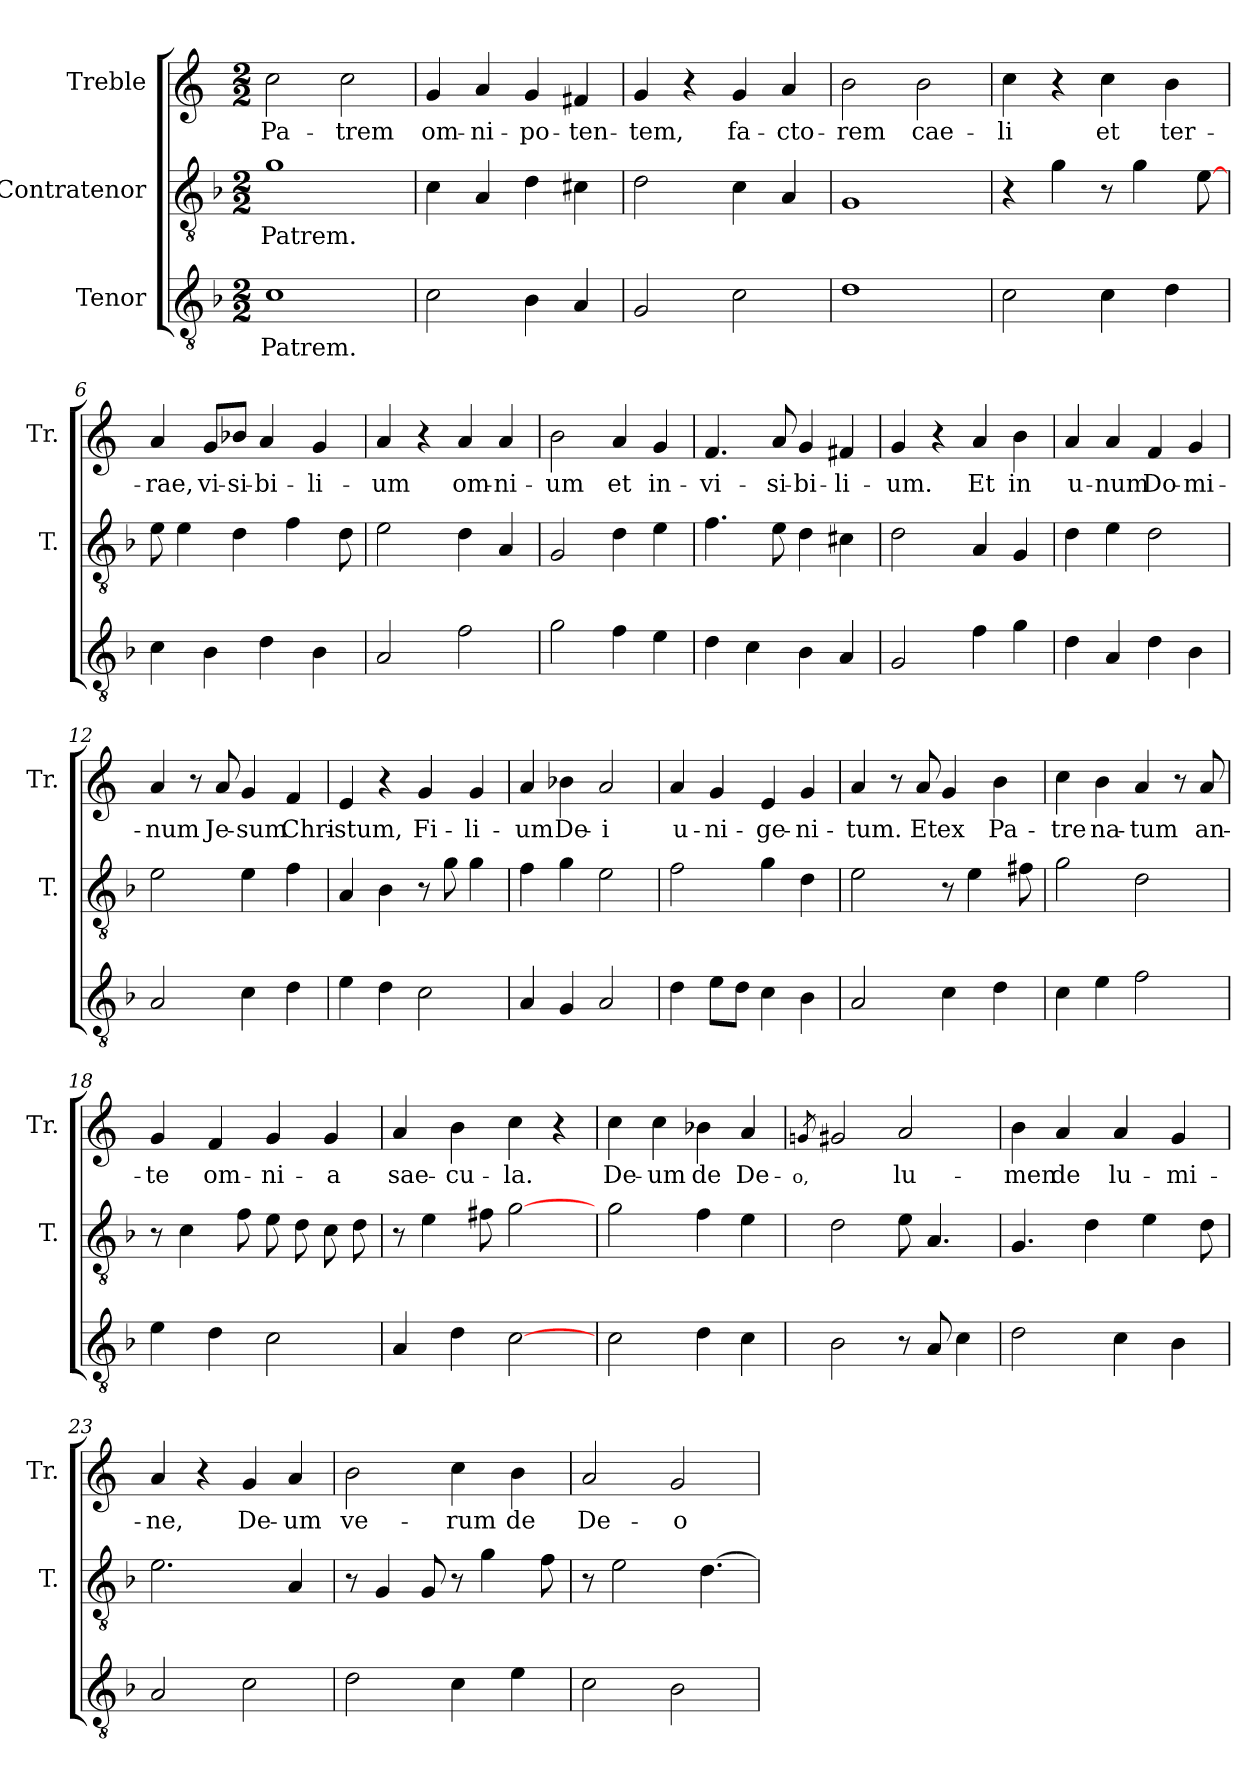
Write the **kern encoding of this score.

**kern	**text	**kern	**text	**kern	**text
*part3	*part3	*part2	*part2	*part1	*part1
*staff3	*staff3	*staff2	*staff2	*staff1	*staff1
*I"Tenor	*	*I"Contratenor	*	*I"Treble	*
*	*	*I'T.	*	*I'Tr.	*
!!LO:PB:g=z
*clefGv2	*	*clefGv2	*	*clefG2	*
*	*	*ITrd7c12	*	*	*
*k[b-]	*	*k[b-]	*	*k[]	*
*d:	*	*d:	*	*C:	*
*M2/2	*	*M2/2	*	*M2/2	*
=1	=1	=1	=1	=1	=1
!	!LO:LY:b:color=#000000	!	!LO:LY:b:color=#000000	!	!LO:LY:b:color=#000000
1ci\	Patrem.	1Gi\	Patrem.	2cci\	Pa-
!	!	!	!	!	!LO:LY:b:color=#000000
.	.	.	.	2cci\	-trem
=2	=2	=2	=2	=2	=2
!	!	!	!	!	!LO:LY:b:color=#000000
2ci\	.	4Ci\	.	4gi/	om-
!	!	!	!	!	!LO:LY:b:color=#000000
.	.	4AAi/	.	4ai/	-ni-
!	!	!	!	!	!LO:LY:b:color=#000000
4B-i\	.	4Di\	.	4gi/	-po-
!	!	!	!	!	!LO:LY:b:color=#000000
4Ai/	.	4C#Xi\	.	4f#Xi/	-ten-
=3	=3	=3	=3	=3	=3
!	!	!	!	!	!LO:LY:b:color=#000000
2Gi/	.	2Di\	.	4gi/	-tem,
.	.	.	.	4r	.
!	!	!	!	!	!LO:LY:b:color=#000000
2ci\	.	4Ci\	.	4gi/	fa-
!	!	!	!	!	!LO:LY:b:color=#000000
.	.	4AAi/	.	4ai/	-cto-
=4	=4	=4	=4	=4	=4
!	!	!	!	!	!LO:LY:b:color=#000000
1di\	.	1GGi/	.	2bi\	-rem
!	!	!	!	!	!LO:LY:b:color=#000000
.	.	.	.	2bi\	cae-
=5	=5	=5	=5	=5	=5
!	!	!	!	!	!LO:LY:b:color=#000000
2ci\	.	4r	.	4cci\	-li
.	.	4Gi\	.	4r	.
!	!	!	!	!	!LO:LY:b:color=#000000
4ci\	.	8r	.	4cci\	et
.	.	4Gi\	.	.	.
!	!	!	!	!	!LO:LY:b:color=#000000
4di\	.	.	.	4bi\	ter-
.	.	[8Ei\L	.	.	.
!!LO:LB:g=z
=6	=6	=6	=6	=6	=6
!	!	!	!	!	!LO:LY:b:color=#000000
4ci\	.	8Ei\L	.	4ai/	-rae,
.	.	4Ei\	.	.	.
!	!	!	!	!	!LO:LY:b:color=#000000
4B-i\	.	.	.	8gi/L	vi-
!	!	!	!	!	!LO:LY:b:color=#000000
.	.	4Di\	.	8b-Xi/J	-si-
!	!	!	!	!	!LO:LY:b:color=#000000
4di\	.	.	.	4ai/	-bi-
.	.	4Fi\	.	.	.
!	!	!	!	!	!LO:LY:b:color=#000000
4B-i\	.	.	.	4gi/	-li-
.	.	8Di\L	.	.	.
=7	=7	=7	=7	=7	=7
!	!	!	!	!	!LO:LY:b:color=#000000
2Ai/	.	2Ei\	.	4ai/	-um
.	.	.	.	4r	.
!	!	!	!	!	!LO:LY:b:color=#000000
2fi\	.	4Di\	.	4ai/	om-
!	!	!	!	!	!LO:LY:b:color=#000000
.	.	4AAi/	.	4ai/	-ni-
=8	=8	=8	=8	=8	=8
!	!	!	!	!	!LO:LY:b:color=#000000
2gi\	.	2GGi/	.	2bi\	-um
!	!	!	!	!	!LO:LY:b:color=#000000
4fi\	.	4Di\	.	4ai/	et
!	!	!	!	!	!LO:LY:b:color=#000000
4ei\	.	4Ei\	.	4gi/	in-
=9	=9	=9	=9	=9	=9
!	!	!	!	!	!LO:LY:b:color=#000000
4di\	.	4.Fi\	.	4.fi/	-vi-
4ci\	.	.	.	.	.
!	!	!	!	!	!LO:LY:b:color=#000000
.	.	8Ei\L	.	8ai/L	-si-
!	!	!	!	!	!LO:LY:b:color=#000000
4B-i\	.	4Di\	.	4gi/	-bi-
!	!	!	!	!	!LO:LY:b:color=#000000
4Ai/	.	4C#Xi\	.	4f#Xi/	-li-
=10	=10	=10	=10	=10	=10
!	!	!	!	!	!LO:LY:b:color=#000000
2Gi/	.	2Di\	.	4gi/	-um.
.	.	.	.	4r	.
!	!	!	!	!	!LO:LY:b:color=#000000
4fi\	.	4AAi/	.	4ai/	Et
!	!	!	!	!	!LO:LY:b:color=#000000
4gi\	.	4GGi/	.	4bi\	in
=11	=11	=11	=11	=11	=11
!	!	!	!	!	!LO:LY:b:color=#000000
4di\	.	4Di\	.	4ai/	u-
!	!	!	!	!	!LO:LY:b:color=#000000
4Ai/	.	4Ei\	.	4ai/	-num
!	!	!	!	!	!LO:LY:b:color=#000000
4di\	.	2Di\	.	4fi/	Do-
!	!	!	!	!	!LO:LY:b:color=#000000
4B-i\	.	.	.	4gi/	-mi-
!!LO:LB:g=z
=12	=12	=12	=12	=12	=12
!	!	!	!	!	!LO:LY:b:color=#000000
2Ai/	.	2Ei\	.	4ai/	-num
.	.	.	.	8r	.
!	!	!	!	!	!LO:LY:b:color=#000000
.	.	.	.	8ai/L	Je-
!	!	!	!	!	!LO:LY:b:color=#000000
4ci\	.	4Ei\	.	4gi/	-sum
!	!	!	!	!	!LO:LY:b:color=#000000
4di\	.	4Fi\	.	4fi/	Chri-
=13	=13	=13	=13	=13	=13
!	!	!	!	!	!LO:LY:b:color=#000000
4ei\	.	4AAi/	.	4ei/	-stum,
4di\	.	4BB-i\	.	4r	.
!	!	!	!	!	!LO:LY:b:color=#000000
2ci\	.	8r	.	4gi/	Fi-
.	.	8Gi\L	.	.	.
!	!	!	!	!	!LO:LY:b:color=#000000
.	.	4Gi\	.	4gi/	-li-
=14	=14	=14	=14	=14	=14
!	!	!	!	!	!LO:LY:b:color=#000000
4Ai/	.	4Fi\	.	4ai/	-um
!	!	!	!	!	!LO:LY:b:color=#000000
4Gi/	.	4Gi\	.	4b-Xi\	De-
!	!	!	!	!	!LO:LY:b:color=#000000
2Ai/	.	2Ei\	.	2ai/	-i
=15	=15	=15	=15	=15	=15
!	!	!	!	!	!LO:LY:b:color=#000000
4di\	.	2Fi\	.	4ai/	u-
!	!	!	!	!	!LO:LY:b:color=#000000
8ei\L	.	.	.	4gi/	-ni-
8di\J	.	.	.	.	.
!	!	!	!	!	!LO:LY:b:color=#000000
4ci\	.	4Gi\	.	4ei/	-ge-
!	!	!	!	!	!LO:LY:b:color=#000000
4B-i\	.	4Di\	.	4gi/	-ni-
=16	=16	=16	=16	=16	=16
!	!	!	!	!	!LO:LY:b:color=#000000
2Ai/	.	2Ei\	.	4ai/	-tum.
.	.	.	.	8r	.
!	!	!	!	!	!LO:LY:b:color=#000000
.	.	.	.	8ai/L	Et
!	!	!	!	!	!LO:LY:b:color=#000000
4ci\	.	8r	.	4gi/	ex
.	.	4Ei\	.	.	.
!	!	!	!	!	!LO:LY:b:color=#000000
4di\	.	.	.	4bi\	Pa-
.	.	8F#Xi\L	.	.	.
!!LO:PB:g=z
=17	=17	=17	=17	=17	=17
!	!	!	!	!	!LO:LY:b:color=#000000
4ci\	.	2Gi\	.	4cci\	-tre
!	!	!	!	!	!LO:LY:b:color=#000000
4ei\	.	.	.	4bi\	na-
!	!	!	!	!	!LO:LY:b:color=#000000
2fi\	.	2Di\	.	4ai/	-tum
.	.	.	.	8r	.
!	!	!	!	!	!LO:LY:b:color=#000000
.	.	.	.	8ai/L	an-
=18	=18	=18	=18	=18	=18
!	!	!	!	!	!LO:LY:b:color=#000000
4ei\	.	8r	.	4gi/	-te
.	.	4Ci\	.	.	.
!	!	!	!	!	!LO:LY:b:color=#000000
4di\	.	.	.	4fi/	om-
.	.	8Fi\L	.	.	.
!	!	!	!	!	!LO:LY:b:color=#000000
2ci\	.	8Ei\L	.	4gi/	-ni-
.	.	8Di\	.	.	.
!	!	!	!	!	!LO:LY:b:color=#000000
.	.	8Ci\	.	4gi/	-a
.	.	8Di\J	.	.	.
=19	=19	=19	=19	=19	=19
!	!	!	!	!	!LO:LY:b:color=#000000
4Ai/	.	8r	.	4ai/	sae-
.	.	4Ei\	.	.	.
!	!	!	!	!	!LO:LY:b:color=#000000
4di\	.	.	.	4bi\	-cu-
.	.	8F#Xi\L	.	.	.
!	!	!	!	!	!LO:LY:b:color=#000000
[2ci\	.	[2Gi\	.	4cci\	-la.
.	.	.	.	4r	.
=20	=20	=20	=20	=20	=20
!	!	!	!	!	!LO:LY:b:color=#000000
2ci\	.	2Gi\	.	4cci\	De-
!	!	!	!	!	!LO:LY:b:color=#000000
.	.	.	.	4cci\	-um
!	!	!	!	!	!LO:LY:b:color=#000000
4di\	.	4Fi\	.	4b-Xi\	de
!	!	!	!	!	!LO:LY:b:color=#000000
4ci\	.	4Ei\	.	4ai/	De-
=21	=21	=21	=21	=21	=21
!	!	!	!	!	!LO:LY:b:color=#000000
.	.	.	.	8qgni/L	-o,
2B-i\	.	2Di\	.	2g#Xi/	.
!	!	!	!	!	!LO:LY:b:color=#000000
8r	.	8Ei\L	.	2ai/	lu-
8Ai/L	.	4.AAi/	.	.	.
4ci\	.	.	.	.	.
!!LO:LB:g=z
=22	=22	=22	=22	=22	=22
!	!	!	!	!	!LO:LY:b:color=#000000
2di\	.	4.GGi/	.	4bi\	-men
!	!	!	!	!	!LO:LY:b:color=#000000
.	.	.	.	4ai/	de
.	.	4Di\	.	.	.
!	!	!	!	!	!LO:LY:b:color=#000000
4ci\	.	.	.	4ai/	lu-
.	.	4Ei\	.	.	.
!	!	!	!	!	!LO:LY:b:color=#000000
4B-i\	.	.	.	4gi/	-mi-
.	.	8Di\L	.	.	.
=23	=23	=23	=23	=23	=23
!	!	!	!	!	!LO:LY:b:color=#000000
2Ai/	.	2.Ei\	.	4ai/	-ne,
.	.	.	.	4r	.
!	!	!	!	!	!LO:LY:b:color=#000000
2ci\	.	.	.	4gi/	De-
!	!	!	!	!	!LO:LY:b:color=#000000
.	.	4AAi/	.	4ai/	-um
=24	=24	=24	=24	=24	=24
!	!	!	!	!	!LO:LY:b:color=#000000
2di\	.	8r	.	2bi\	ve-
.	.	4GGi/	.	.	.
.	.	8GGi/L	.	.	.
!	!	!	!	!	!LO:LY:b:color=#000000
4ci\	.	8r	.	4cci\	-rum
.	.	4Gi\	.	.	.
!	!	!	!	!	!LO:LY:b:color=#000000
4ei\	.	.	.	4bi\	de
.	.	8Fi\L	.	.	.
=25	=25	=25	=25	=25	=25
!	!	!	!	!	!LO:LY:b:color=#000000
2ci\	.	8r	.	2ai/	De-
.	.	2Ei\	.	.	.
!	!	!	!	!	!LO:LY:b:color=#000000
2B-i\	.	.	.	2gi/	-o
.	.	[4.Di\	.	.	.
=	=	=	=	=	=
*-	*-	*-	*-	*-	*-
